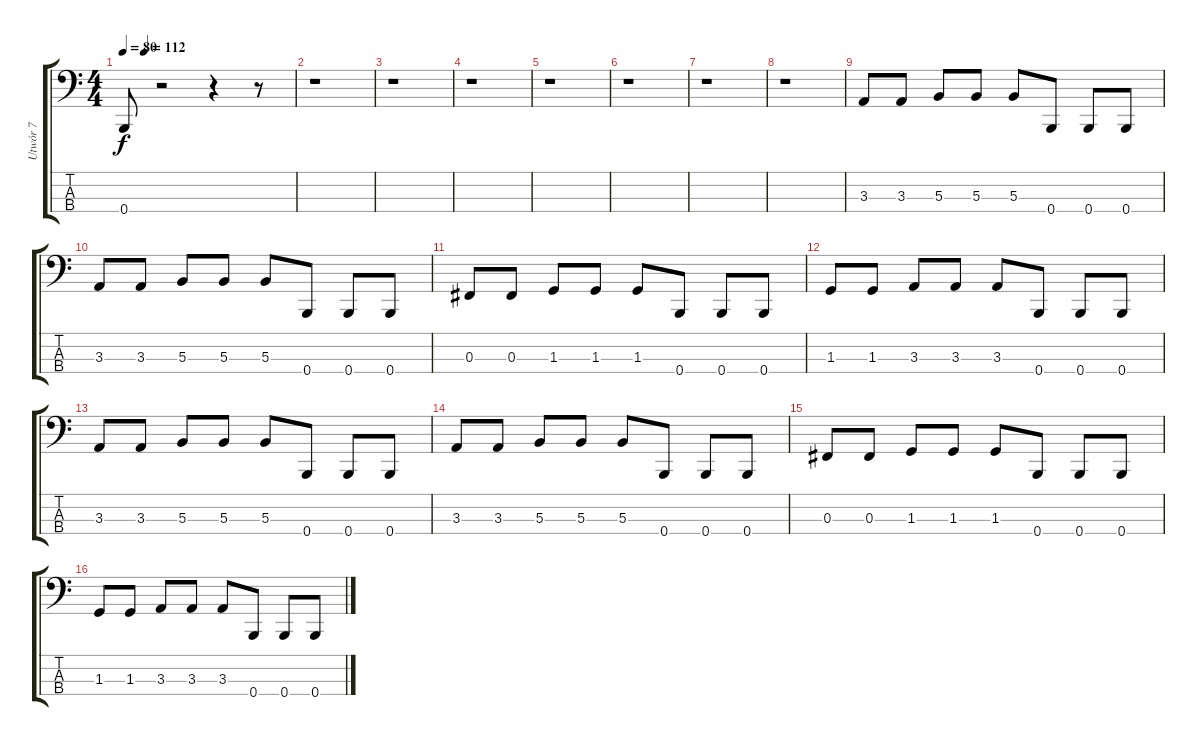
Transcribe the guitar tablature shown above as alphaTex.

\track ("Utwór 7" "Utwór 7") {instrument electricbassfinger}
\staff {score tabs}
\tuning (E2 B1 Gb1 B0) {hide}
\ts (4 4)
\tempo 80
\tempo (112 0.125)
\clef f4
\ks c
0.4{t}.8{dy f} r.2 r.4 r.8 |
r.1 |
r.1 |
r.1 |
r.1 |
r.1 |
r.1 |
r.1 |
3.3.8 3.3.8 5.3.8 5.3.8 5.3.8 0.4.8 0.4.8 0.4.8 |
3.3.8 3.3.8 5.3.8 5.3.8 5.3.8 0.4.8 0.4.8 0.4.8 |
0.3.8 0.3.8 1.3.8 1.3.8 1.3.8 0.4.8 0.4.8 0.4.8 |
1.3.8 1.3.8 3.3.8 3.3.8 3.3.8 0.4.8 0.4.8 0.4.8 |
3.3.8 3.3.8 5.3.8 5.3.8 5.3.8 0.4.8 0.4.8 0.4.8 |
3.3.8 3.3.8 5.3.8 5.3.8 5.3.8 0.4.8 0.4.8 0.4.8 |
0.3.8 0.3.8 1.3.8 1.3.8 1.3.8 0.4.8 0.4.8 0.4.8 |
1.3.8 1.3.8 3.3.8 3.3.8 3.3.8 0.4.8 0.4.8 0.4.8
